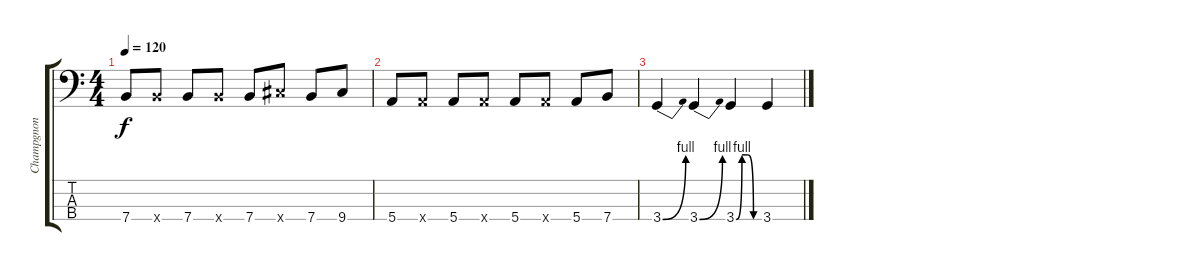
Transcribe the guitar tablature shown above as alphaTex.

\track ("Champgnon" "Champgnon") {instrument electricbasspick}
\staff {score tabs}
\tuning (G2 D2 A1 E1) {hide}
\ts (4 4)
\tempo 120
\clef f4
\ks c
7.4.8{dy f} 7.4{x}.8 7.4.8 7.4{x}.8 7.4.8 9.4{x}.8 7.4.8 9.4.8 |
5.4.8 5.4{x}.8 5.4.8 5.4{x}.8 5.4.8 5.4{x}.8 5.4.8 7.4.8 |
3.4{be (bend 0 0 60 4)}.4 3.4{be (bend 0 0 60 4)}.4 3.4{be (custom 0 0 15 4 30 4 45 0 60 0)}.4 3.4.4
